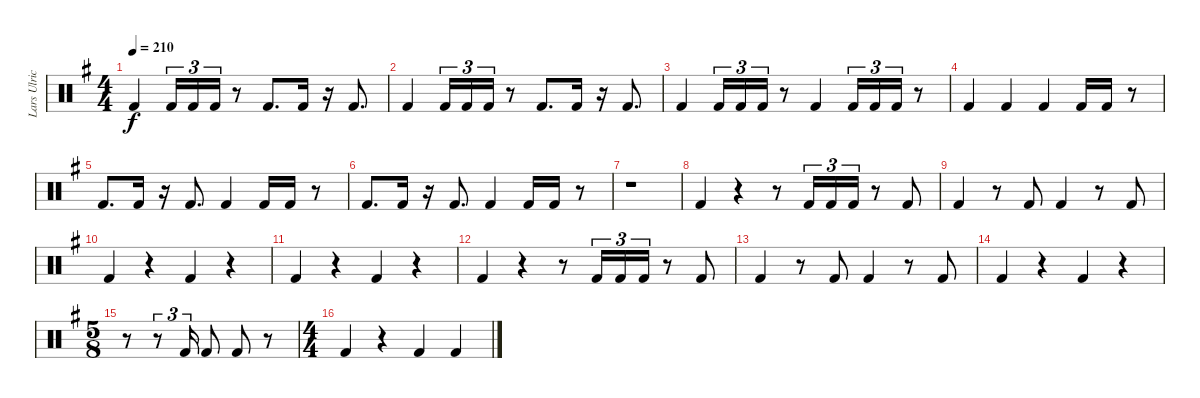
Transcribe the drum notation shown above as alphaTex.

\track ("Lars Ulrich Bass Drum" "Lars Ulric") {instrument percussion}
\staff {score}
\articulation defaults
\ts (4 4)
\tempo 210
\clef neutral
\ks g "Kick (hit) 2".4{dy f} "Kick (hit) 2".16{tu (3 2)} "Kick (hit) 2".16{tu (3 2)} "Kick (hit) 2".16{tu (3 2)}
r.8 "Kick (hit) 2".8{d} "Kick (hit) 2".16 r.16 "Kick (hit) 2".8{d} |
"Kick (hit) 2".4 "Kick (hit) 2".16{tu (3 2)} "Kick (hit) 2".16{tu (3 2)} "Kick (hit) 2".16{tu (3 2)} r.8 "Kick (hit) 2".8{d} "Kick (hit) 2".16 r.16 "Kick (hit) 2".8{d} |
"Kick (hit) 2".4 "Kick (hit) 2".16{tu (3 2)} "Kick (hit) 2".16{tu (3 2)} "Kick (hit) 2".16{tu (3 2)} r.8 "Kick (hit) 2".4 "Kick (hit) 2".16{tu (3 2)} "Kick (hit) 2".16{tu (3 2)} "Kick (hit) 2".16{tu (3 2)} r.8 |
"Kick (hit) 2".4 "Kick (hit) 2".4 "Kick (hit) 2".4 "Kick (hit) 2".16 "Kick (hit) 2".16 r.8 |
"Kick (hit) 2".8{d} "Kick (hit) 2".16 r.16 "Kick (hit) 2".8{d} "Kick (hit) 2".4 "Kick (hit) 2".16 "Kick (hit) 2".16 r.8 |
"Kick (hit) 2".8{d} "Kick (hit) 2".16 r.16 "Kick (hit) 2".8{d} "Kick (hit) 2".4 "Kick (hit) 2".16 "Kick (hit) 2".16 r.8 |
r.1 |
"Kick (hit) 2".4 r.4 r.8 "Kick (hit) 2".16{tu (3 2)} "Kick (hit) 2".16{tu (3 2)} "Kick (hit) 2".16{tu (3 2)} r.8 "Kick (hit) 2".8 |
"Kick (hit) 2".4 r.8 "Kick (hit) 2".8 "Kick (hit) 2".4 r.8 "Kick (hit) 2".8 |
"Kick (hit) 2".4 r.4 "Kick (hit) 2".4 r.4 |
"Kick (hit) 2".4 r.4 "Kick (hit) 2".4 r.4 |
"Kick (hit) 2".4 r.4 r.8 "Kick (hit) 2".16{tu (3 2)} "Kick (hit) 2".16{tu (3 2)} "Kick (hit) 2".16{tu (3 2)} r.8 "Kick (hit) 2".8 |
"Kick (hit) 2".4 r.8 "Kick (hit) 2".8 "Kick (hit) 2".4 r.8 "Kick (hit) 2".8 |
"Kick (hit) 2".4 r.4 "Kick (hit) 2".4 r.4 |
\ts (5 8)
r.8 r.8{tu (3 2)} "Kick (hit) 2".16{tu (3 2)} "Kick (hit) 2".8 "Kick (hit) 2".8 r.8 |
\ts (4 4)
"Kick (hit) 2".4 r.4 "Kick (hit) 2".4 "Kick (hit) 2".4
